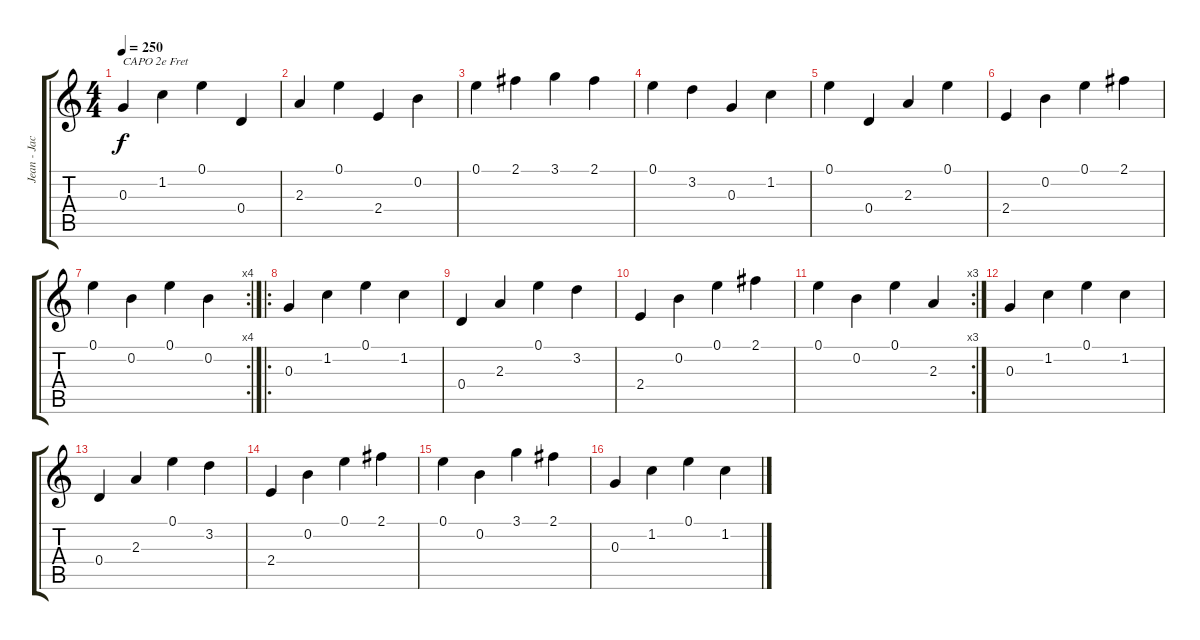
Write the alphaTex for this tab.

\track ("Jean - Jacques GOLDMAN" "Jean - Jac") {instrument acousticguitarnylon}
\staff {score tabs}
\tuning (E4 B3 G3 D3 A2 E2) {hide}
\ts (4 4)
\tempo 250
\clef g2
\ks c
0.3.4{txt "CAPO 2e Fret" dy f instrument acousticguitarnylon} 1.2.4 0.1.4 0.4.4 |
2.3.4 0.1.4 2.4.4 0.2.4 |
0.1.4 2.1.4 3.1.4 2.1.4 |
0.1.4 3.2.4 0.3.4 1.2.4 |
0.1.4 0.4.4 2.3.4 0.1.4 |
2.4.4 0.2.4 0.1.4 2.1.4 |
\rc 4
0.1.4 0.2.4 0.1.4 0.2.4 |
\ro
0.3.4 1.2.4 0.1.4 1.2.4 |
0.4.4 2.3.4 0.1.4 3.2.4 |
2.4.4 0.2.4 0.1.4 2.1.4 |
\rc 3
0.1.4 0.2.4 0.1.4 2.3.4 |
0.3.4 1.2.4 0.1.4 1.2.4 |
0.4.4 2.3.4 0.1.4 3.2.4 |
2.4.4 0.2.4 0.1.4 2.1.4 |
0.1.4 0.2.4 3.1.4 2.1.4 |
0.3.4 1.2.4 0.1.4 1.2.4
